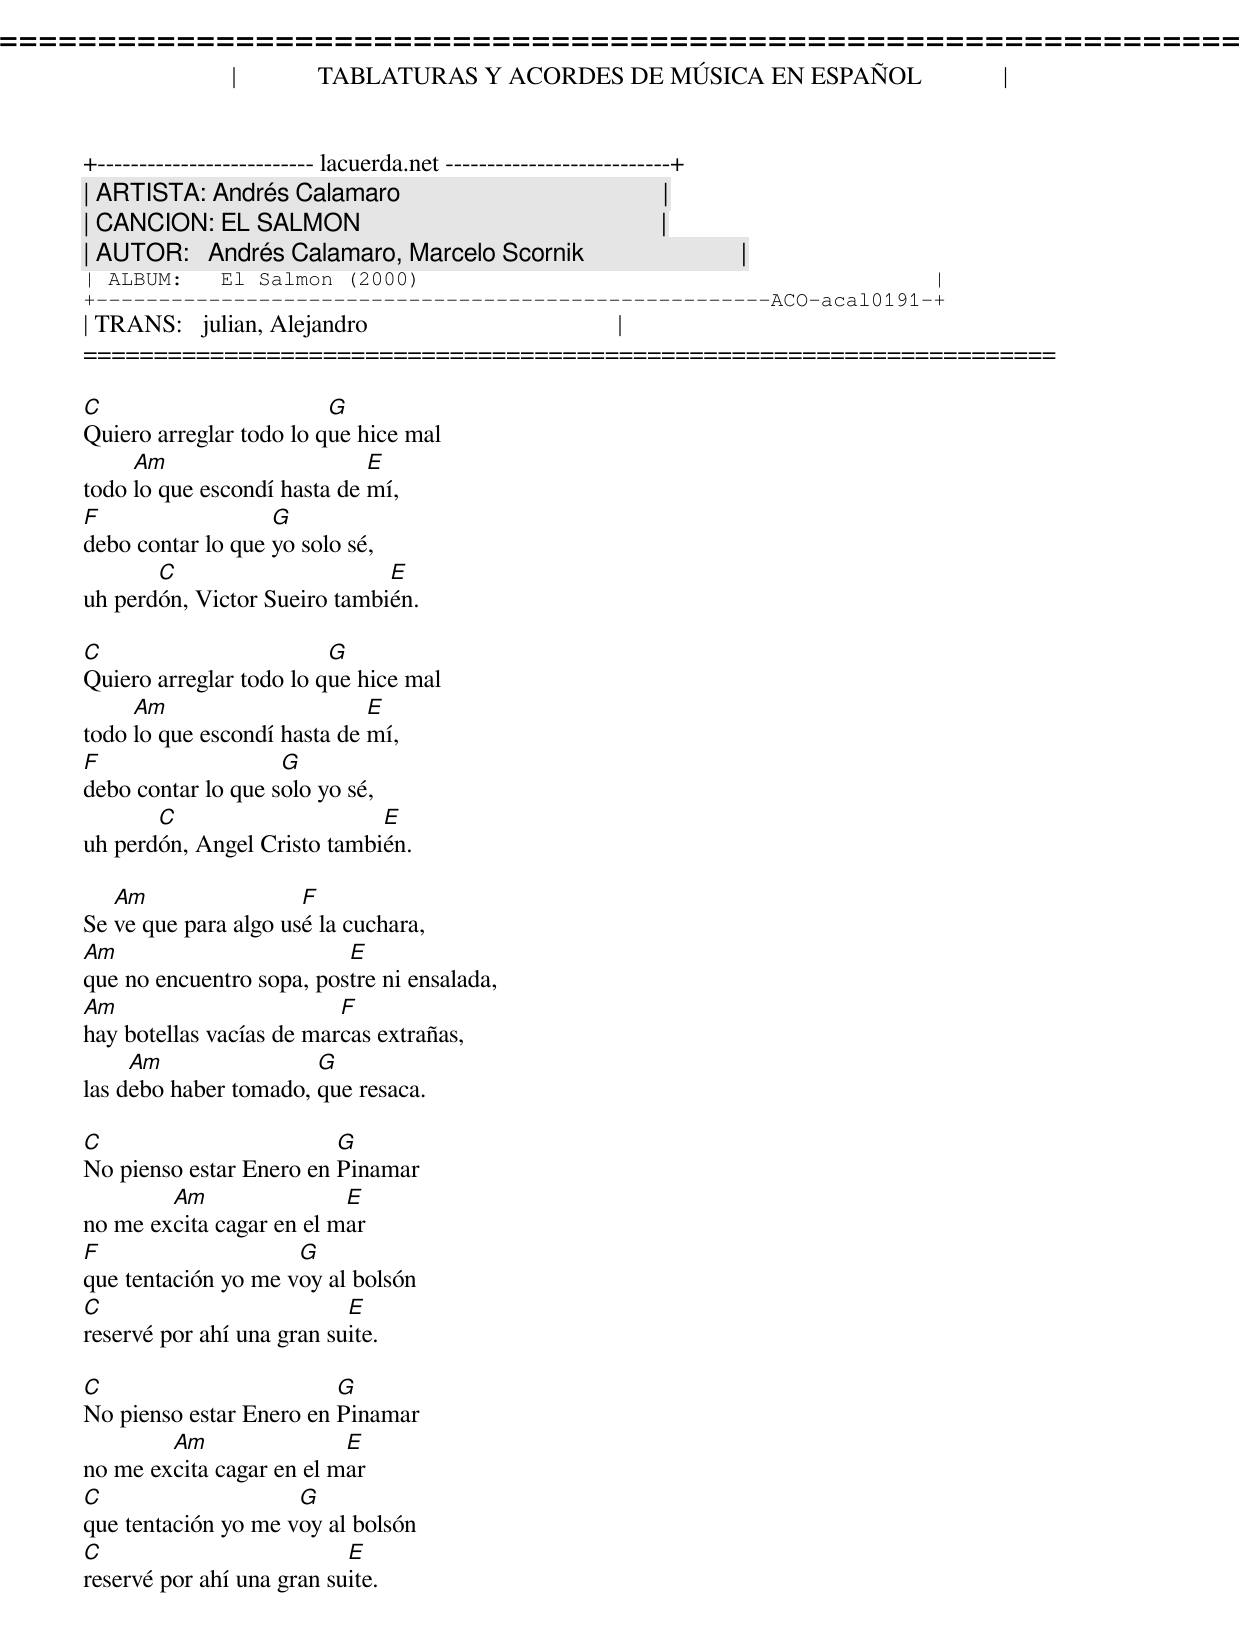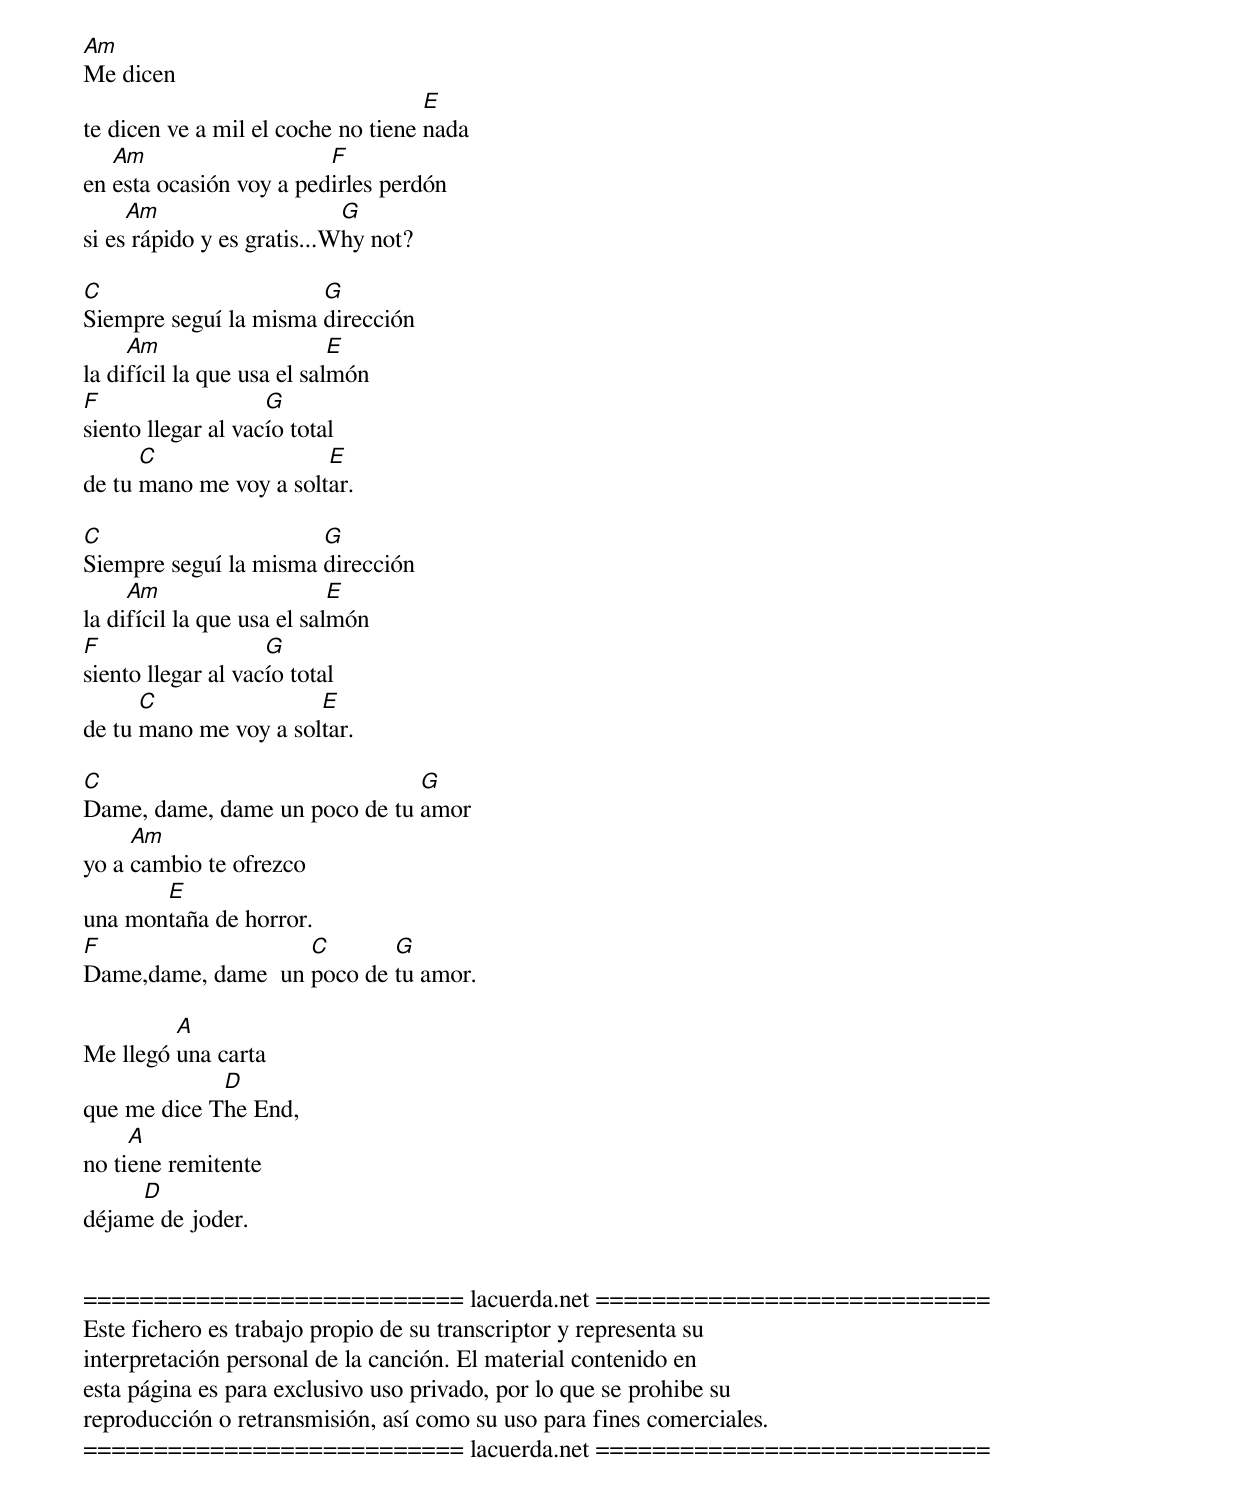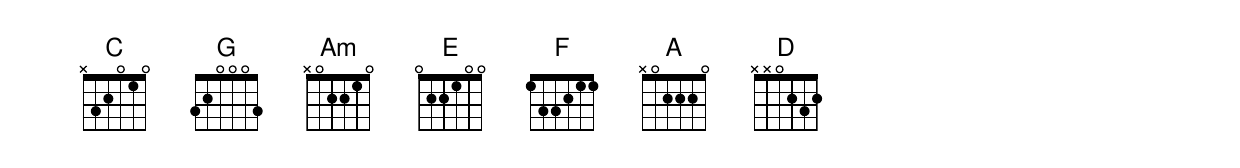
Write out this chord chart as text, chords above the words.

=====================================================================
|             TABLATURAS Y ACORDES DE MÚSICA EN ESPAÑOL             |
+-------------------------- lacuerda.net ---------------------------+
| ARTISTA: Andrés Calamaro                                          |
| CANCION: EL SALMON                                                |
| AUTOR:   Andrés Calamaro, Marcelo Scornik                         |
| ALBUM:   El Salmon (2000)                                         |
+------------------------------------------------------ACO-acal0191-+
| TRANS:   julian, Alejandro                                        |
=====================================================================

C                        G
Quiero arreglar todo lo que hice mal
     Am                      E
todo lo que escondí hasta de mí,
F                  G
debo contar lo que yo solo sé,
       C                      E
uh perdón, Victor Sueiro también.

C                        G
Quiero arreglar todo lo que hice mal
     Am                      E
todo lo que escondí hasta de mí,
F                   G
debo contar lo que solo yo sé,
       C                     E
uh perdón, Angel Cristo también.

   Am                 F
Se ve que para algo usé la cuchara,
Am                        E
que no encuentro sopa, postre ni ensalada,
Am                        F
hay botellas vacías de marcas extrañas,
     Am                G
las debo haber tomado, que resaca.

C                        G
No pienso estar Enero en Pinamar
        Am                E
no me excita cagar en el mar
F                    G
que tentación yo me voy al bolsón
C                          E
reservé por ahí una gran suite.

C                        G
No pienso estar Enero en Pinamar
        Am                E
no me excita cagar en el mar
C                    G
que tentación yo me voy al bolsón
C                          E
reservé por ahí una gran suite.

Am
Me dicen
                                    E
te dicen ve a mil el coche no tiene nada
   Am                    F
en esta ocasión voy a pedirles perdón
     Am                     G
si es rápido y es gratis...Why not?

C                      G
Siempre seguí la misma dirección
     Am                     E
la difícil la que usa el salmón
F                   G
siento llegar al vacío total
      C                 E
de tu mano me voy a soltar.

C                      G
Siempre seguí la misma dirección
     Am                     E
la difícil la que usa el salmón
F                   G
siento llegar al vacío total
      C                E
de tu mano me voy a soltar.

C                              G
Dame, dame, dame un poco de tu amor
     Am
yo a cambio te ofrezco
       E
una montaña de horror.
F                   C       G
Dame,dame, dame  un poco de tu amor.

         A
Me llegó una carta
             D
que me dice The End,
     A
no tiene remitente
     D
déjame de joder.


=========================== lacuerda.net ============================
Este fichero es trabajo propio de su transcriptor y representa su
interpretación personal de la canción. El material contenido en
esta página es para exclusivo uso privado, por lo que se prohibe su
reproducción o retransmisión, así como su uso para fines comerciales.
=========================== lacuerda.net ============================
